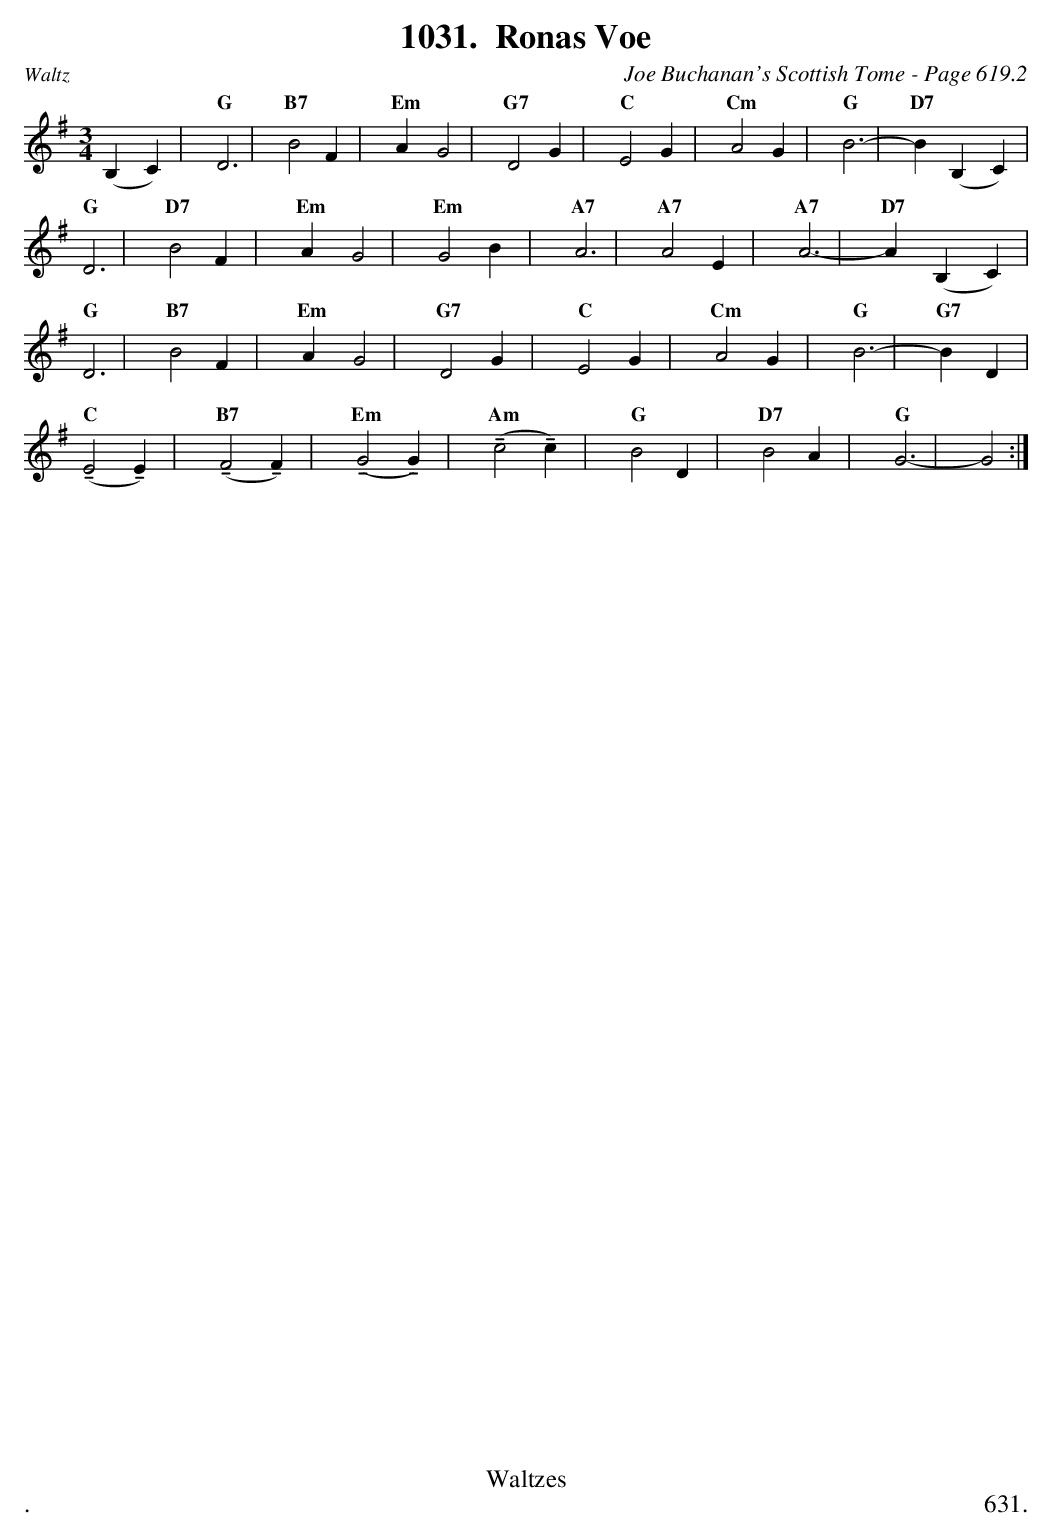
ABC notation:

X:1
T:Ronas Voe
C:Joe Buchanan's Scottish Tome - Page 619.2
U:T=!tenuto!
L:1/4
M:3/4
K:G
(B, C) | "G"D3 | "B7"B2 F | "Em"A G2 | "G7"D2 G | "C"E2 G | "Cm"A2 G | "G"B3- | "D7"B (B, C) |
"G"D3 | "D7"B2 F | "Em"A G2 | "Em"G2 B | "A7"A3 | "A7"A2 E | "A7"A3- | "D7"A (B, C) |
"G"D3 | "B7"B2 F | "Em"A G2 | "G7"D2 G | "C"E2 G | "Cm"A2 G | "G"B3- | "G7"B D |
"C"(TE2 TE) | "B7"(TF2 TF) | "Em"(TG2 TG) | "Am"(Tc2 Tc) | "G"B2 D | "D7"B2 A | "G"G3- | G2 :|
